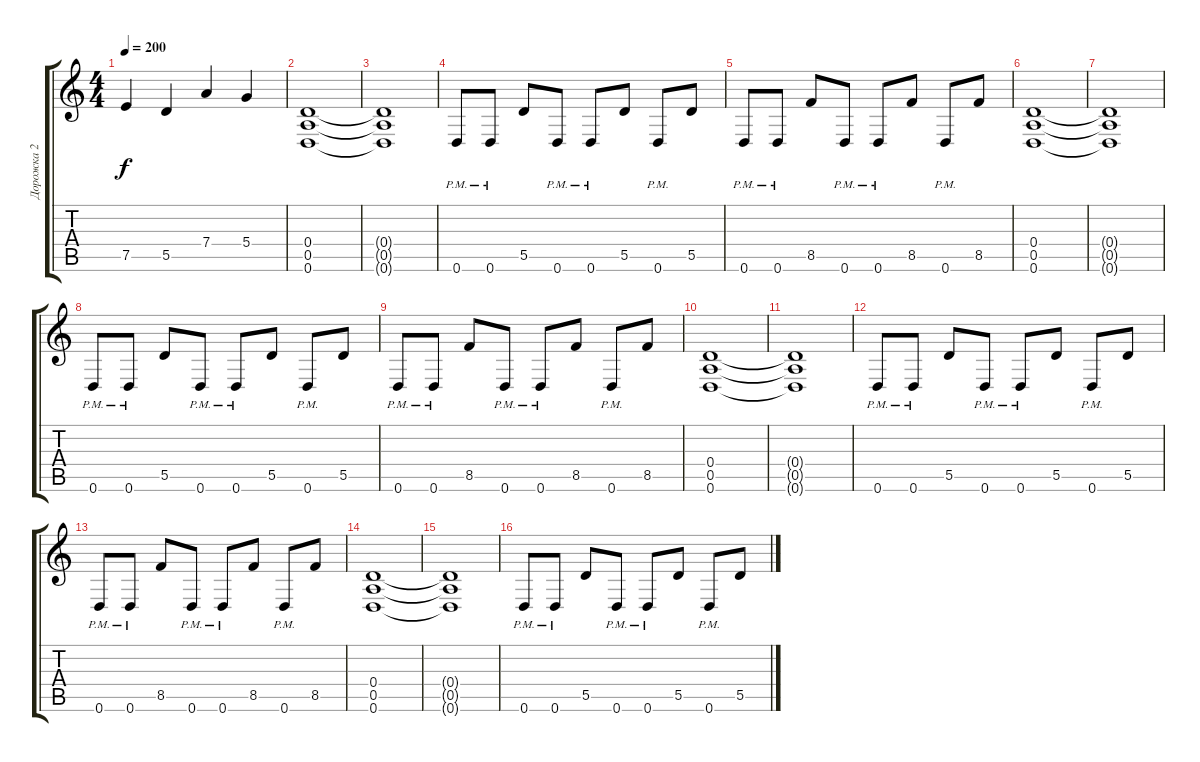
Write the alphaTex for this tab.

\track ("Дорожка 2" "Дорожка 2") {instrument distortionguitar}
\staff {score tabs}
\tuning (E4 B3 G3 D3 A2 D2) {hide}
\ts (4 4)
\tempo 200
\clef g2
\ks c
7.5.4{dy f} 5.5.4 7.4.4 5.4.4 |
(0.4 0.5 0.6).1 |
(0.4{t} 0.5{t} 0.6{t}).1 |
0.6{pm}.8 0.6{pm}.8 5.5.8 0.6{pm}.8 0.6{pm}.8 5.5.8 0.6{pm}.8 5.5.8 |
0.6{pm}.8 0.6{pm}.8 8.5.8 0.6{pm}.8 0.6{pm}.8 8.5.8 0.6{pm}.8 8.5.8 |
(0.4 0.5 0.6).1 |
(0.4{t} 0.5{t} 0.6{t}).1 |
0.6{pm}.8 0.6{pm}.8 5.5.8 0.6{pm}.8 0.6{pm}.8 5.5.8 0.6{pm}.8 5.5.8 |
0.6{pm}.8 0.6{pm}.8 8.5.8 0.6{pm}.8 0.6{pm}.8 8.5.8 0.6{pm}.8 8.5.8 |
(0.4 0.5 0.6).1 |
(0.4{t} 0.5{t} 0.6{t}).1 |
0.6{pm}.8 0.6{pm}.8 5.5.8 0.6{pm}.8 0.6{pm}.8 5.5.8 0.6{pm}.8 5.5.8 |
0.6{pm}.8 0.6{pm}.8 8.5.8 0.6{pm}.8 0.6{pm}.8 8.5.8 0.6{pm}.8 8.5.8 |
(0.4 0.5 0.6).1 |
(0.4{t} 0.5{t} 0.6{t}).1 |
0.6{pm}.8 0.6{pm}.8 5.5.8 0.6{pm}.8 0.6{pm}.8 5.5.8 0.6{pm}.8 5.5.8
